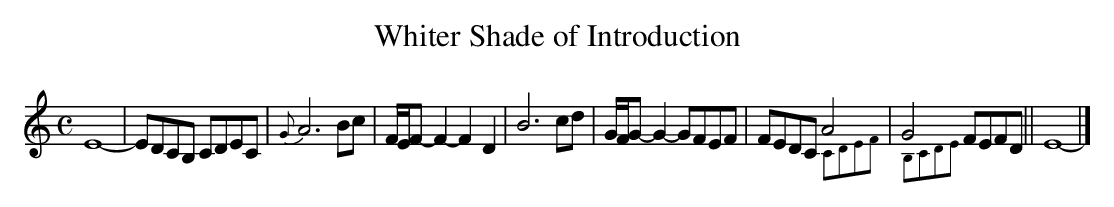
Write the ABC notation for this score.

X:1
T:Whiter Shade of Introduction
M:C
K:C
E8- | EDCB, CDEC | {G}A6 Bc | F/E/F- F2- F2 D2 | B6 cd | \
G/F/G- G2- GFEF | FEDC A4 & [I:voicescale 0.7]x4 CDEF | G4 FEFD & B,CDE x4 || E8- |]
